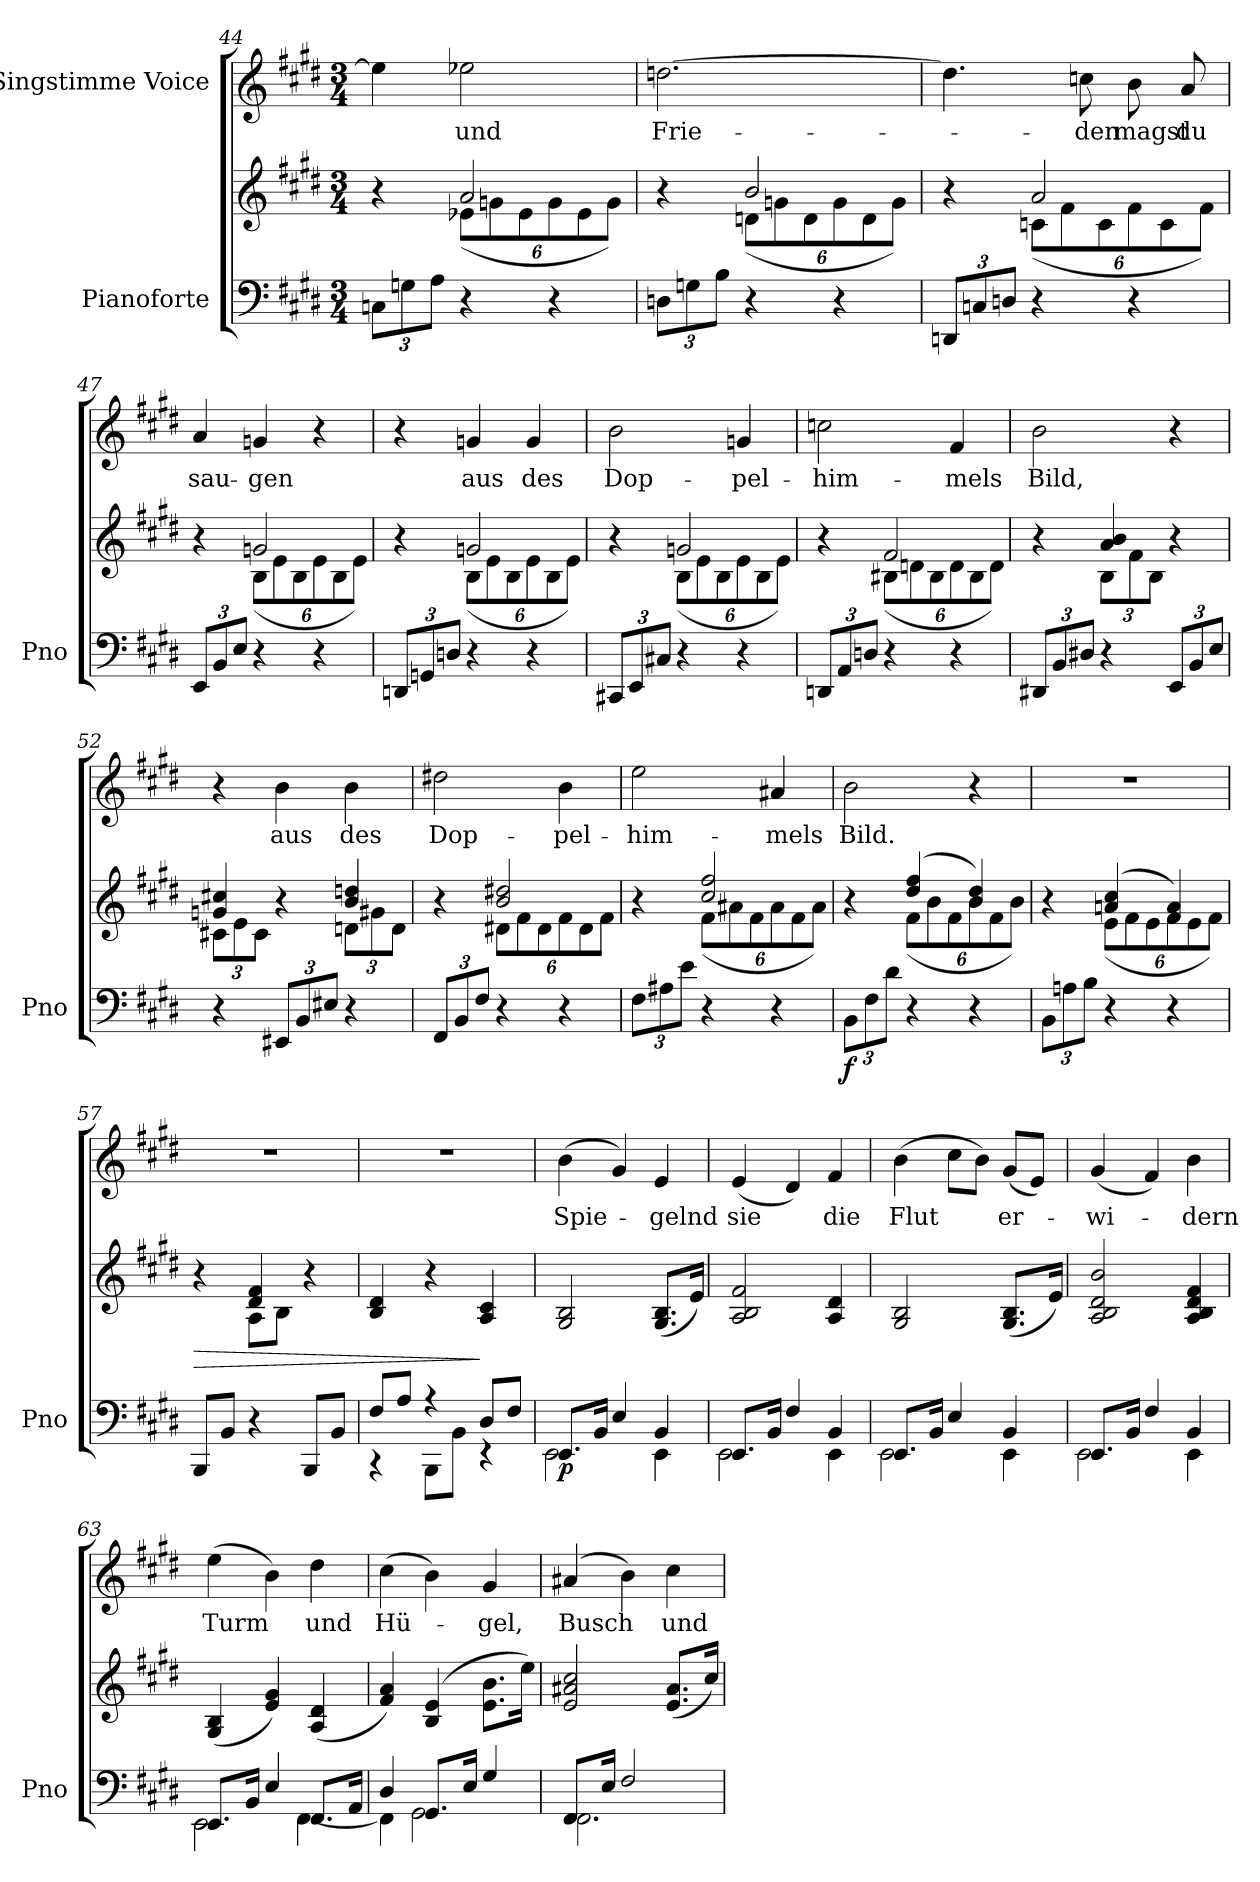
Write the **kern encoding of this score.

**kern	**kern	**dynam	**kern	**text
*part2	*part2	*part2	*part1	*part1
*staff3	*staff2	*staff2/3	*staff1	*staff1
*I"Pianoforte	*	*	*I"Singstimme Voice	*
*I'Pno	*	*	*	*
*clefF4	*clefG2	*	*clefG2	*
*k[f#c#g#d#]	*k[f#c#g#d#]	*	*k[f#c#g#d#]	*
*M3/4	*M3/4	*	*M3/4	*
*Xbrackettup	*	*	*	*
=44	=44	=44	=44	=44
*	*^	*	*	*
12Cn\L	4r	4ryy	.	4ee\]	.
12Gn\	.	.	.	.	.
12A\J	.	.	.	.	.
*	*	*Xbrackettup	*	*	*
4r	2a/	(12e-X\L	.	2ee-X\	und
.	.	12gn\	.	.	.
.	.	12e-\	.	.	.
4r	.	12g\	.	.	.
.	.	12e-\	.	.	.
.	.	12g\J)	.	.	.
=45	=45	=45	=45	=45	=45
12Dn\L	4r	4ryy	.	[2.ddn\	Frie-
12Gn\	.	.	.	.	.
12B\J	.	.	.	.	.
4r	2b/	(12dn\L	.	.	.
.	.	12gn\	.	.	.
.	.	12d\	.	.	.
4r	.	12g\	.	.	.
.	.	12d\	.	.	.
.	.	12g\J)	.	.	.
=46	=46	=46	=46	=46	=46
12DDn/L	4r	4ryy	.	4.dd\]	.
12Cn/	.	.	.	.	.
12Dn/J	.	.	.	.	.
4r	2a/	(12cn\L	.	.	.
.	.	12f#\	.	.	.
.	.	.	.	8ccn\	-den
.	.	12c\	.	.	.
4r	.	12f#\	.	8b\	magst
.	.	12c\	.	.	.
.	.	.	.	8a/	du
.	.	12f#\J)	.	.	.
=47	=47	=47	=47	=47	=47
12EE/L	4r	4ryy	.	4a/	sau-
12BB/	.	.	.	.	.
12E/J	.	.	.	.	.
4r	2gn/	(12B\L	.	4gn/	-gen
.	.	12e\	.	.	.
.	.	12B\	.	.	.
4r	.	12e\	.	4r	.
.	.	12B\	.	.	.
.	.	12e\J)	.	.	.
=48	=48	=48	=48	=48	=48
12DDn/L	4r	4ryy	.	4r	.
12GGn/	.	.	.	.	.
12Dn/J	.	.	.	.	.
4r	2gn/	(12B\L	.	4gn/	aus
.	.	12e\	.	.	.
.	.	12B\	.	.	.
4r	.	12e\	.	4g/	des
.	.	12B\	.	.	.
.	.	12e\J)	.	.	.
=49	=49	=49	=49	=49	=49
12CC#X/L	4r	4ryy	.	2b\	Dop-
12EE/	.	.	.	.	.
12C#X/J	.	.	.	.	.
4r	2gn/	(12B\L	.	.	.
.	.	12e\	.	.	.
.	.	12B\	.	.	.
4r	.	12e\	.	4gn/	-pel-
.	.	12B\	.	.	.
.	.	12e\J)	.	.	.
=50	=50	=50	=50	=50	=50
12DDn/L	4r	4ryy	.	2ccn\	-him-
12AA/	.	.	.	.	.
12Dn/J	.	.	.	.	.
4r	2f#/	(12B#X\L	.	.	.
.	.	12dn\	.	.	.
.	.	12B#\	.	.	.
4r	.	12d\	.	4f#/	-mels
.	.	12B#\	.	.	.
.	.	12d\J)	.	.	.
=51	=51	=51	=51	=51	=51
12DD#X/L	4r	4ryy	.	2b\	Bild,
12BB/	.	.	.	.	.
12D#X/J	.	.	.	.	.
4r	4a/ 4b/	12B\L	.	.	.
.	.	12f#\	.	.	.
.	.	12B\J	.	.	.
12EE/L	4r	4ryy	.	4r	.
12BB/	.	.	.	.	.
12E/J	.	.	.	.	.
=52	=52	=52	=52	=52	=52
4r	4gn/ 4cc#X/	12c#X\L	.	4r	.
.	.	12e\	.	.	.
.	.	12c#\J	.	.	.
12EE#X/L	4r	4ryy	.	4b\	aus
12BB/	.	.	.	.	.
12E#X/J	.	.	.	.	.
4r	4b/ 4ddn/	12dn\L	.	4b\	des
.	.	12g#X\	.	.	.
.	.	12d\J	.	.	.
=53	=53	=53	=53	=53	=53
12FF#/L	4r	4ryy	.	2dd#X\	Dop-
12BB/	.	.	.	.	.
12F#/J	.	.	.	.	.
4r	2b/ 2dd#X/	12d#X\L	.	.	.
.	.	12f#\	.	.	.
.	.	12d#\	.	.	.
4r	.	12f#\	.	4b\	-pel-
.	.	12d#\	.	.	.
.	.	12f#\J	.	.	.
=54	=54	=54	=54	=54	=54
12F#\L	4r	4ryy	.	2ee\	-him-
12A#X\	.	.	.	.	.
12e\J	.	.	.	.	.
4r	2cc#/ 2ff#/	(12f#\L	.	.	.
.	.	12a#X\	.	.	.
.	.	12f#\	.	.	.
4r	.	12a#\	.	4a#X/	-mels
.	.	12f#\	.	.	.
.	.	12a#\J)	.	.	.
=55	=55	=55	=55	=55	=55
!	!	!	!LO:DY:b=2	!	!
12BB\L	4r	4ryy	f	2b\	Bild.
12F#\	.	.	.	.	.
12d#\J	.	.	.	.	.
4r	(4dd#/ 4ff#/	(12f#\L	.	.	.
.	.	12b\	.	.	.
.	.	12f#\	.	.	.
4r	4b/ 4dd#/)	12b\	.	4r	.
.	.	12f#\	.	.	.
.	.	12b\J)	.	.	.
=56	=56	=56	=56	=56	=56
12BB\L	4r	4ryy	.	2.r	.
12An\	.	.	.	.	.
12B\J	.	.	.	.	.
4r	(4an/ 4cc#/	(12e\L	.	.	.
.	.	12f#\	.	.	.
.	.	12e\	.	.	.
4r	4f#/ 4a/)	12f#\	.	.	.
.	.	12e\	.	.	.
.	.	12f#\J)	.	.	.
=57	=57	=57	=57	=57	=57
!	!	!	!LO:HP:b	!	!
8BBB/L	4r	4ryy	>	2.r	.
8BB/J	.	.	.	.	.
4r	4d#/ 4f#/	8A\L	.	.	.
.	.	8B\J	.	.	.
8BBB/L	4r	4ryy	.	.	.
8BB/J	.	.	.	.	.
*	*v	*v	*	*	*
=58	=58	=58	=58	=58
*^	*	*	*	*
8F#/L	4r	4B/ 4d#/	.	2.r	.
8A/J	.	.	.	.	.
4r	8BBB\L	4r	.	.	.
.	8BB\J	.	.	.	.
8D#/L	4r	4A/ 4c#/	]	.	.
8F#/J	.	.	.	.	.
=59	=59	=59	=59	=59	=59
!	!	!	!LO:DY:b=2	!	!
8.EE/L	2EE\	2G#/ 2B/	p	(4b\	Spie-
16BB/Jk	.	.	.	.	.
4E/	.	.	.	4g#/)	.
4BB/	4EE\	(>8.G#/ 8.B/L	.	4e/	-gelnd
.	.	16e/Jk)	.	.	.
=60	=60	=60	=60	=60	=60
8.EE/L	2EE\	2A/ 2B/ 2f#/	.	(4e/	sie
16BB/Jk	.	.	.	.	.
4F#/	.	.	.	4d#/)	.
4BB/	4EE\	4A/ 4d#/	.	4f#/	die
=61	=61	=61	=61	=61	=61
8.EE/L	2EE\	2G#/ 2B/	.	(4b\	Flut
16BB/Jk	.	.	.	.	.
4E/	.	.	.	8cc#\L	.
.	.	.	.	8b\J)	.
4BB/	4EE\	(>8.G#/ 8.B/L	.	(8g#/L	er-
.	.	.	.	8e/J)	.
.	.	16e/Jk)	.	.	.
=62	=62	=62	=62	=62	=62
8.EE/L	2EE\	2A/ 2B/ 2d#/ 2b/	.	(4g#/	-wi-
16BB/Jk	.	.	.	.	.
4F#/	.	.	.	4f#/)	.
4BB/	4EE\	4A/ 4B/ 4d#/ 4f#/	.	4b\	-dern
=63	=63	=63	=63	=63	=63
8.EE/L	2EE\	(>4G#/ 4B/	.	(4ee\	Turm
16BB/Jk	.	.	.	.	.
4E/	.	4e/ 4g#/)	.	4b\)	.
8.FF#/L	[4FF#\	(>4A/ 4d#/	.	4dd#\	und
16AA/Jk	.	.	.	.	.
=64	=64	=64	=64	=64	=64
4D#/	4FF#\]	4f#/ 4a/)	.	(4cc#\	Hü-
8.GG#/L	2GG#\	(>4B/ 4e/	.	4b\)	.
16E/Jk	.	.	.	.	.
4G#/	.	8.e\ 8.b\L	.	4g#/	-gel,
.	.	16ee\Jk)	.	.	.
=65	=65	=65	=65	=65	=65
8.FF#/L	2.FF#\	2e/ 2a#X/ 2cc#/	.	(4a#X/	Busch
16E/Jk	.	.	.	.	.
2F#/	.	.	.	4b\)	.
.	.	(>8.e/ 8.a#/L	.	4cc#\	und
.	.	16cc#/Jk)	.	.	.
*v	*v	*	*	*	*
=	=	=	=	=
*-	*-	*-	*-	*-
